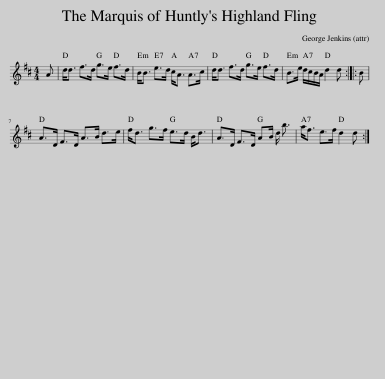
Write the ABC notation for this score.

X:1
L:1/8
M:4/4
I:linebreak $
K:D
V:1 treble
V:1
 A | d<d f>d g>e f>d | B<B e>d c<A A>c | d<d f>d g>e f>d | B>e d/c/B/A/ d2 d :: %5
 B |$ A>D F>D A>B d>e | f<d g>f e>d B<d | A>D F>D AB/ d/ b3/2 | a<f e>f d2 d :| %10
